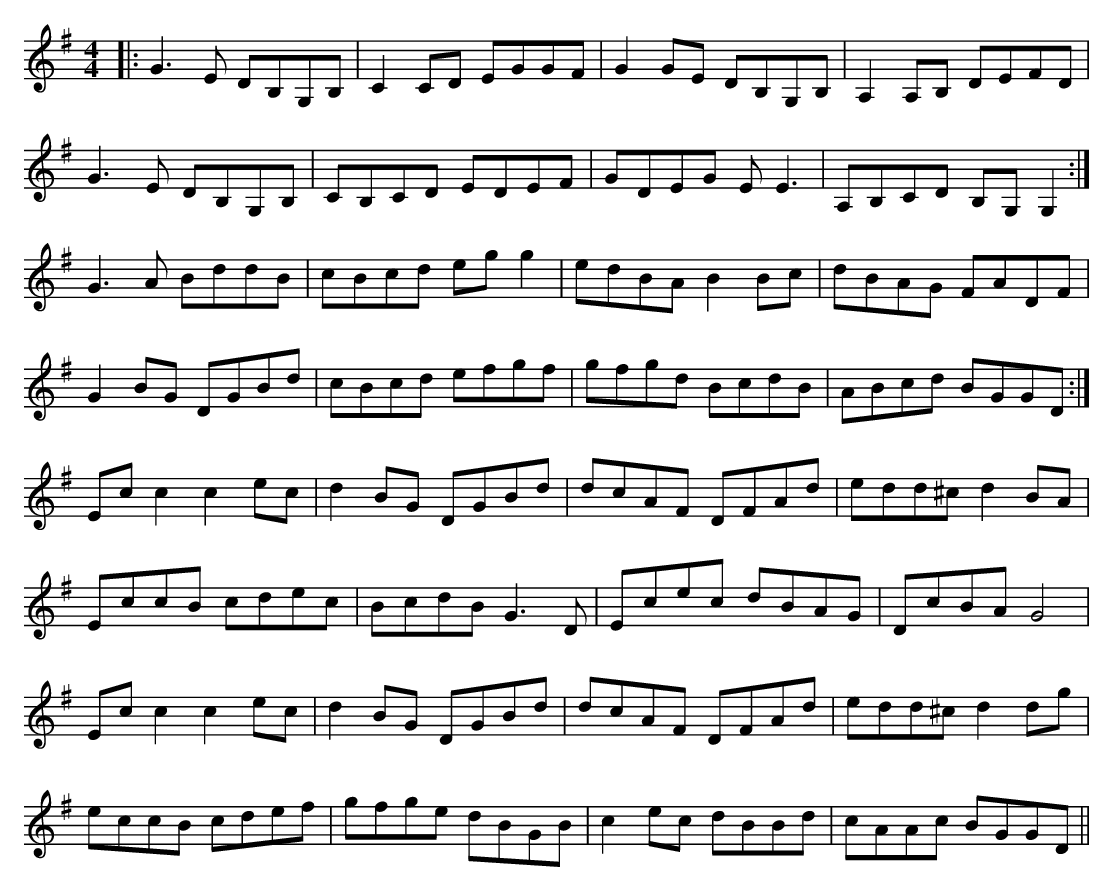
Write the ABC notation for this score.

X:1
M:4/4
K:G
|:G3E DB,G,B,|C2 CD EGGF|G2 GE DB,G,B,|A,2A,B, DEFD|
G3E DB,G,B,|CB,CD EDEF|GDEG EE3|A,B,CD B,G,G,2:|
G3A BddB|cBcd eg g2|edBA B2Bc|dBAG FADF|
G2BG DGBd|cBcd efgf|gfgd BcdB|ABcd BGGD:|
Ecc2 c2ec|d2BG DGBd|dcAF DFAd|edd^c d2BA|
EccB cdec|BcdB G3D|Ecec dBAG|DcBA G4|
Ecc2 c2ec|d2BG DGBd|dcAF DFAd|edd^c d2dg|
eccB cdef|gfge dBGB|c2ec dBBd|cAAc BGGD||
